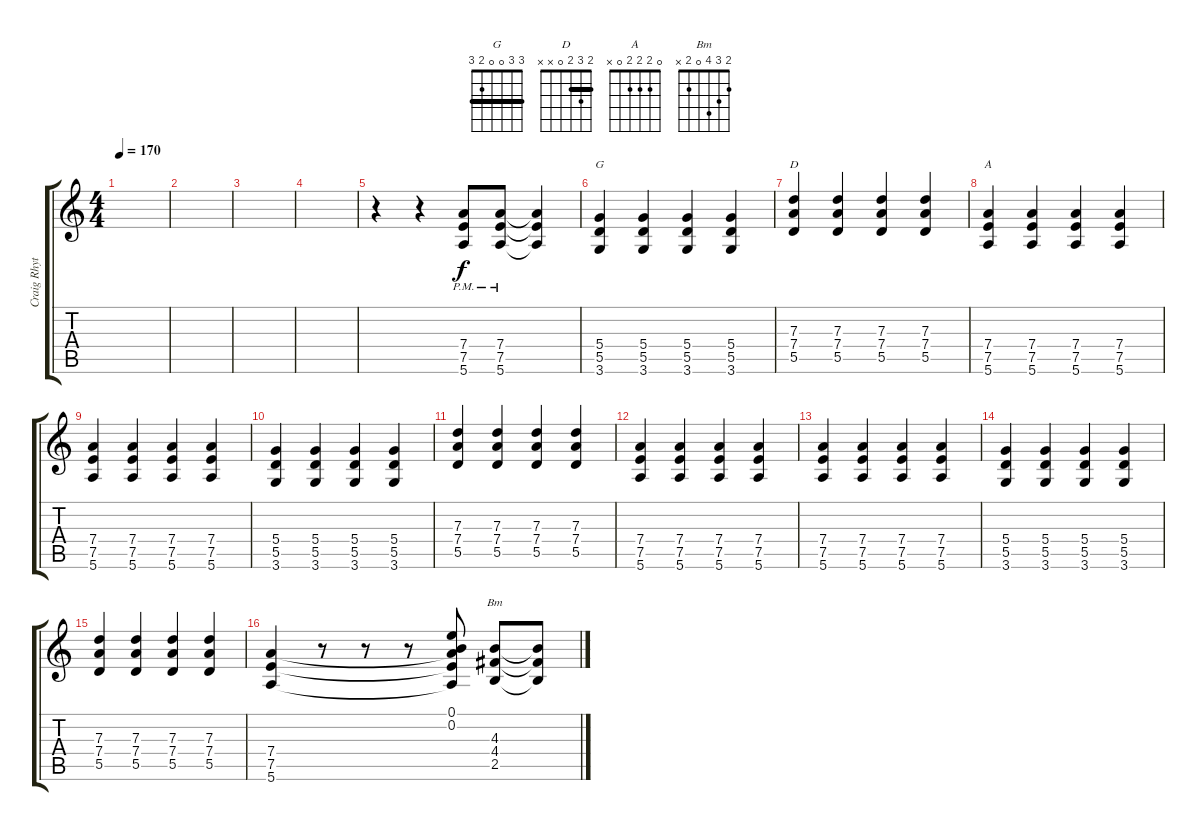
\track ("Craig Rhythm 2" "Craig Rhyt") {instrument overdrivenguitar}
\staff {score tabs}
\tuning (E4 B3 G3 D3 A2 E2) {hide}
\chord ("G" 3 3 0 0 2 3) {barre 3}
\chord ("D" 2 3 2 0 x x) {barre 2}
\chord ("A" 0 2 2 2 0 x)
\chord ("Bm" 2 3 4 0 2 x)
\ts (4 4)
\tempo 170
\clef g2
\ks c
|
|
|
|
r.4 r.4 (7.4{pm} 7.5{pm} 5.6{pm}).8 (7.4{pm} 7.5{pm} 5.6{pm}).8 (7.4{t} 7.5{t} 5.6{t}).4 |
(5.4 5.5 3.6).4{ch "G"} (5.4 5.5 3.6).4 (5.4 5.5 3.6).4 (5.4 5.5 3.6).4 |
(7.3 7.4 5.5).4{ch "D"} (7.3 7.4 5.5).4 (7.3 7.4 5.5).4 (7.3 7.4 5.5).4 |
(7.4 7.5 5.6).4{ch "A"} (7.4 7.5 5.6).4 (7.4 7.5 5.6).4 (7.4 7.5 5.6).4 |
(7.4 7.5 5.6).4 (7.4 7.5 5.6).4 (7.4 7.5 5.6).4 (7.4 7.5 5.6).4 |
(5.4 5.5 3.6).4 (5.4 5.5 3.6).4 (5.4 5.5 3.6).4 (5.4 5.5 3.6).4 |
(7.3 7.4 5.5).4 (7.3 7.4 5.5).4 (7.3 7.4 5.5).4 (7.3 7.4 5.5).4 |
(7.4 7.5 5.6).4 (7.4 7.5 5.6).4 (7.4 7.5 5.6).4 (7.4 7.5 5.6).4 |
(7.4 7.5 5.6).4 (7.4 7.5 5.6).4 (7.4 7.5 5.6).4 (7.4 7.5 5.6).4 |
(5.4 5.5 3.6).4 (5.4 5.5 3.6).4 (5.4 5.5 3.6).4 (5.4 5.5 3.6).4 |
(7.3 7.4 5.5).4 (7.3 7.4 5.5).4 (7.3 7.4 5.5).4 (7.3 7.4 5.5).4 |
(7.4 7.5 5.6).4 r.8 r.8 r.8 (0.1 0.2 7.4{t} 7.5{t} 5.6{t}).8 (4.3 4.4 2.5).8{ch "Bm"} (4.3{t} 4.4{t} 2.5{t}).8
